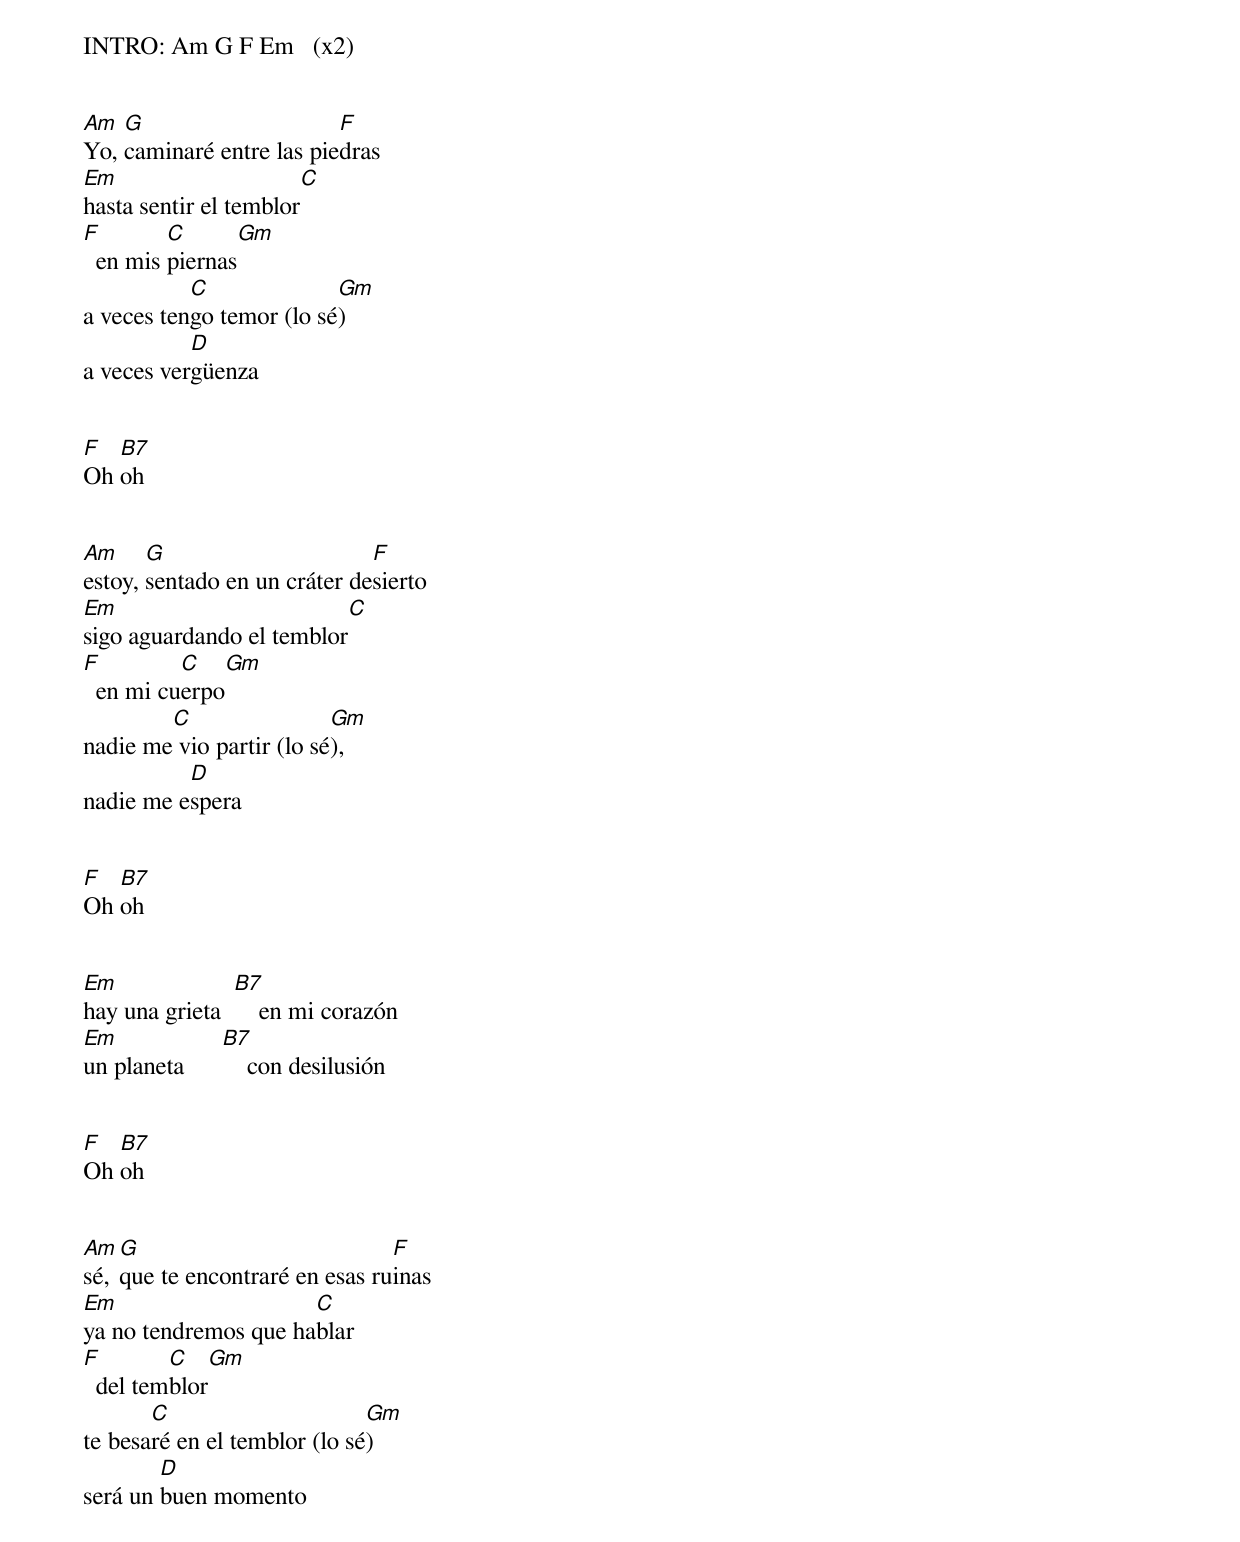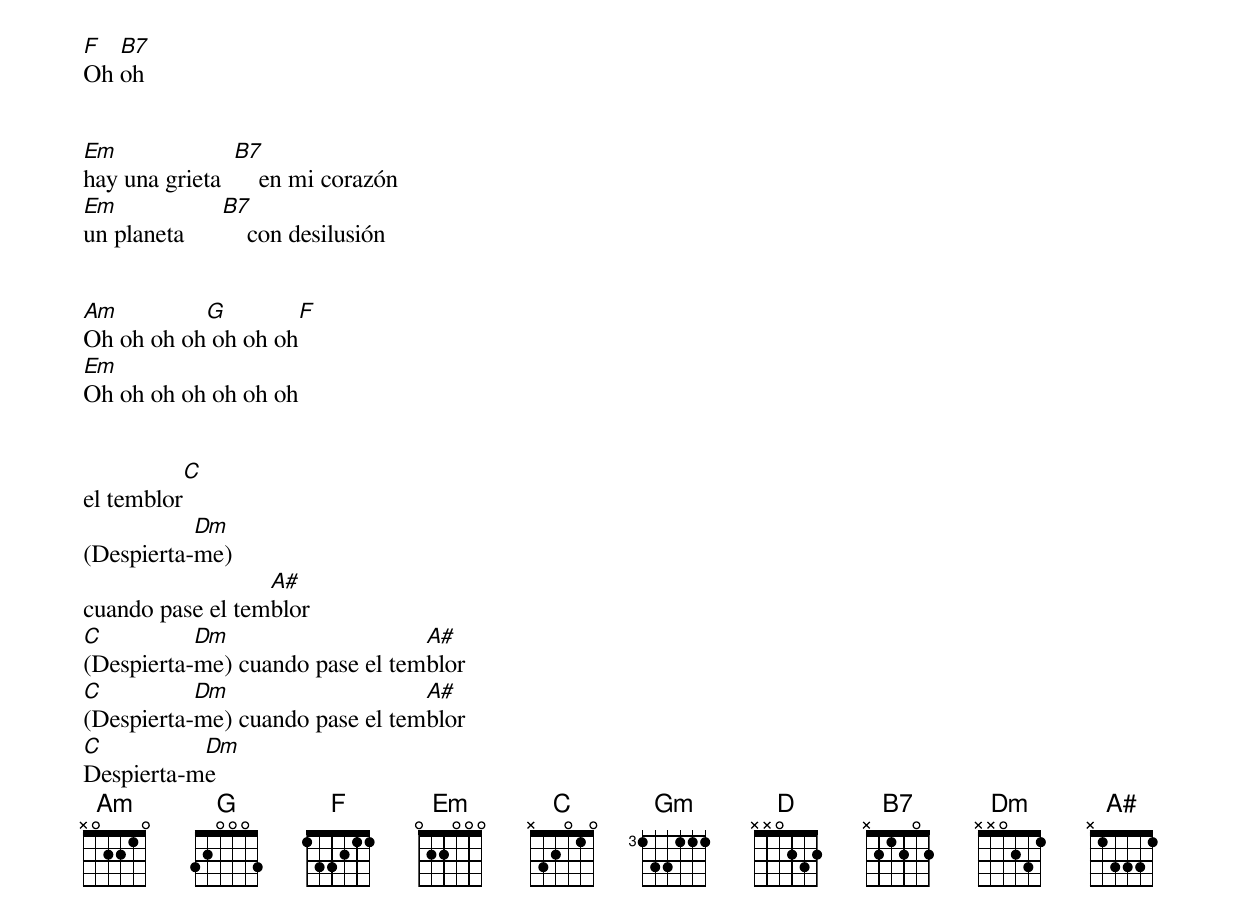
INTRO: Am G F Em   (x2)


Am  G                     F
Yo, caminaré entre las piedras
Em                      C
hasta sentir el temblor
F        C                Gm
  en mis piernas
           C              Gm
a veces tengo temor (lo sé)
           D
a veces vergüenza


F  B7
Oh oh


Am     G                      F
estoy, sentado en un cráter desierto
Em                         C
sigo aguardando el temblor
F         C     Gm
  en mi cuerpo
        C                 Gm
nadie me vio partir (lo sé),
          D
nadie me espera


F  B7
Oh oh


Em              B7
hay una grieta      en mi corazón
Em              B7
un planeta          con desilusión


F  B7
Oh oh


Am  G                           F
sé, que te encontraré en esas ruinas
Em                    C
ya no tendremos que hablar
F        C      Gm
  del temblor
       C                      Gm
te besaré en el temblor (lo sé)
        D
será un buen momento


F  B7
Oh oh


Em              B7
hay una grieta      en mi corazón
Em              B7
un planeta          con desilusión


Am         G        F
Oh oh oh oh oh oh oh
Em
Oh oh oh oh oh oh oh


          C
el temblor
           Dm
(Despierta-me)
                  A#
cuando pase el temblor
C          Dm                    A#
(Despierta-me) cuando pase el temblor
C          Dm                    A#
(Despierta-me) cuando pase el temblor
C          Dm
Despierta-me
